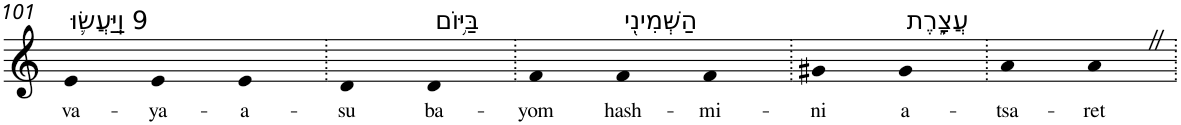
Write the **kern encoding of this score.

**kern	**text
*part1	*part1
*staff1	*staff1
*I"Piano	*
*I'Pno	*
!!LO:PB:g=z
*clefG2	*
*k[]	*
=101	=101
!LO:TX:a:t=9 וַֽיַּעֲשׂ֛וּ	!
!	!LO:LY:b
4e	va-
!	!LO:LY:b
4e	-ya-
!	!LO:LY:b
4e	-a-
=102.	=102.
!	!LO:LY:b
4d	-su
!LO:TX:a:t=בַּיּ֥וֹם	!
!	!LO:LY:b
4d	ba-
=103.	=103.
!	!LO:LY:b
4f	-yom
!LO:TX:a:t=הַשְּׁמִינִ֖י	!
!	!LO:LY:b
4f	hash-
!	!LO:LY:b
4f	-mi-
=104.	=104.
!	!LO:LY:b
4g#X	-ni
!LO:TX:a:t=עֲצָ֑רֶת	!
!	!LO:LY:b
4g#	a-
=105.	=105.
!	!LO:LY:b
4a	-tsa-
!	!LO:LY:b
4aZ	-ret
=.	=.
*-	*-
